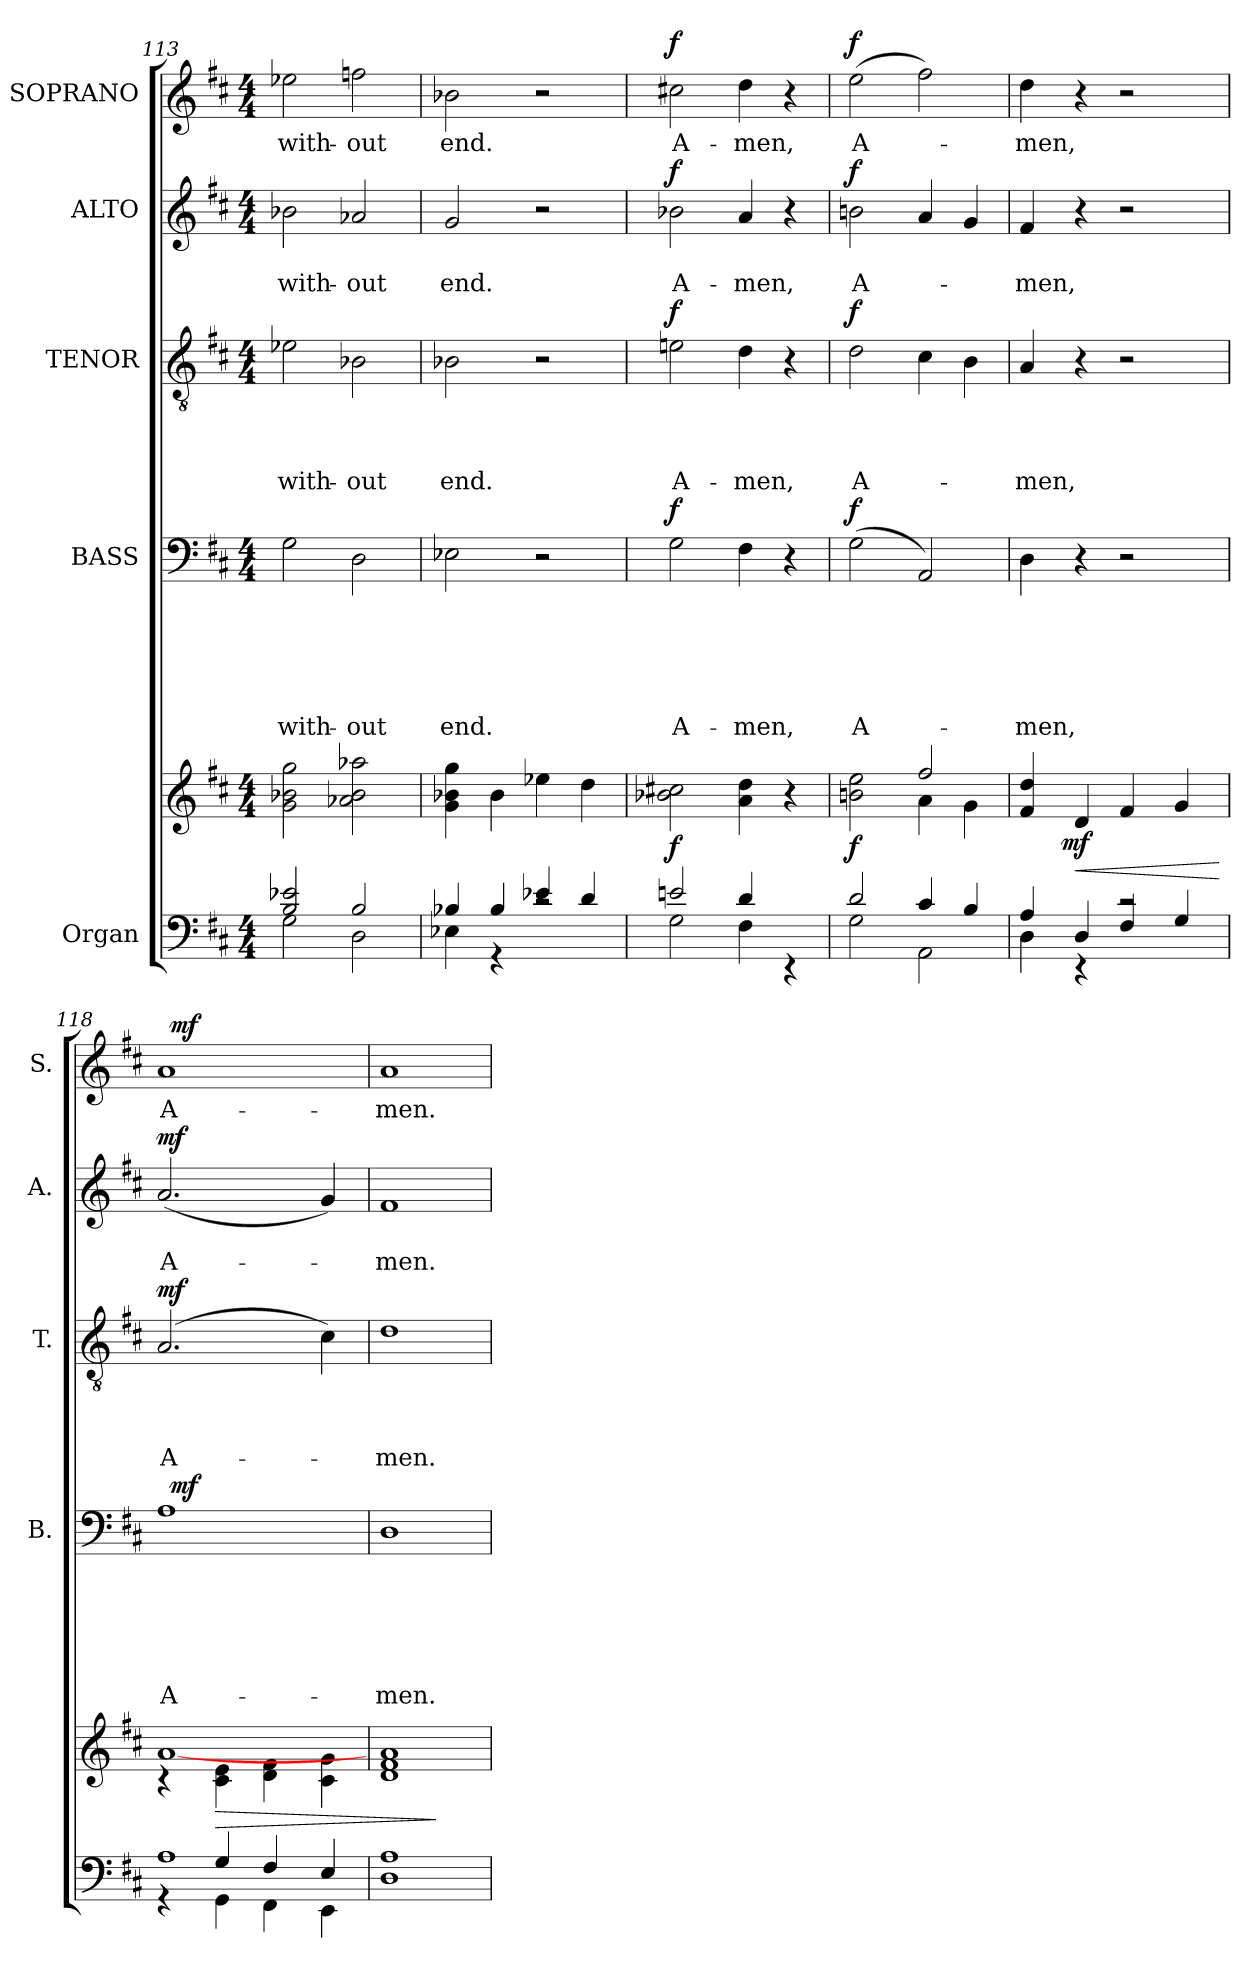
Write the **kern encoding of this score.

**kern	**kern	**dynam	**kern	**text	**text	**text	**text	**text	**text	**dynam	**kern	**text	**text	**text	**text	**dynam	**kern	**text	**text	**dynam	**kern	**text	**dynam
*part5	*part5	*part5	*part4	*part4	*part4	*part4	*part4	*part4	*part4	*part4	*part3	*part3	*part3	*part3	*part3	*part3	*part2	*part2	*part2	*part2	*part1	*part1	*part1
*staff6	*staff5	*staff5/6	*staff4	*staff4	*staff4	*staff4	*staff4	*staff4	*staff4	*staff4	*staff3	*staff3	*staff3	*staff3	*staff3	*staff3	*staff2	*staff2	*staff2	*staff2	*staff1	*staff1	*staff1
*I"Organ	*	*	*I"BASS	*	*	*	*	*	*	*	*I"TENOR	*	*	*	*	*	*I"ALTO	*	*	*	*I"SOPRANO	*	*
*	*	*	*I'B.	*	*	*	*	*	*	*	*I'T.	*	*	*	*	*	*I'A.	*	*	*	*I'S.	*	*
*clefF4	*clefG2	*	*clefF4	*	*	*	*	*	*	*	*clefGv2	*	*	*	*	*	*clefG2	*	*	*	*clefG2	*	*
*k[f#c#]	*k[f#c#]	*	*k[f#c#]	*	*	*	*	*	*	*	*k[f#c#]	*	*	*	*	*	*k[f#c#]	*	*	*	*k[f#c#]	*	*
*D:	*D:	*	*D:	*	*	*	*	*	*	*	*D:	*	*	*	*	*	*D:	*	*	*	*D:	*	*
*M4/4	*M4/4	*	*M4/4	*	*	*	*	*	*	*	*M4/4	*	*	*	*	*	*M4/4	*	*	*	*M4/4	*	*
=113	=113	=113	=113	=113	=113	=113	=113	=113	=113	=113	=113	=113	=113	=113	=113	=113	=113	=113	=113	=113	=113	=113	=113
*^	*	*	*	*	*	*	*	*	*	*	*	*	*	*	*	*	*	*	*	*	*	*	*
!	!	!	!	!	!	!	!	!	!	!LO:LY:b	!	!	!	!	!	!LO:LY:b	!	!	!	!LO:LY:b	!	!	!LO:LY:b	!
2B/ 2e-X/	2G\	2g\ 2b-X\ 2gg\	.	2G\	.	.	.	.	.	with-	.	2e-X\	.	.	.	with-	.	2b-X\	.	with-	.	2ee-X\	with-	.
!	!	!	!	!	!	!	!	!	!	!LO:LY:b	!	!	!	!	!	!LO:LY:b	!	!	!	!LO:LY:b	!	!	!LO:LY:b	!
2B/	2D\	2a-X\ 2b-\ 2aa-X\	.	2D\	.	.	.	.	.	-out	.	2B-X\	.	.	.	-out	.	2a-X/	.	-out	.	2ffn\	-out	.
=114	=114	=114	=114	=114	=114	=114	=114	=114	=114	=114	=114	=114	=114	=114	=114	=114	=114	=114	=114	=114	=114	=114	=114	=114
!	!	!	!	!	!	!	!	!	!	!LO:LY:b	!	!	!	!	!	!LO:LY:b	!	!	!	!LO:LY:b	!	!	!LO:LY:b	!
4E-X\	4B-X/	4g\ 4b-X\ 4gg\	.	2E-X\	.	.	.	.	.	end.	.	2B-X\	.	.	.	end.	.	2g/	.	end.	.	2b-X\	end.	.
4rGG	4B-/	4b-\	.	.	.	.	.	.	.	.	.	.	.	.	.	.	.	.	.	.	.	.	.	.
2rc	4e-X/	4ee-X\	.	2r	.	.	.	.	.	.	.	2r	.	.	.	.	.	2r	.	.	.	2r	.	.
.	4d/	4dd\	.	.	.	.	.	.	.	.	.	.	.	.	.	.	.	.	.	.	.	.	.	.
!!LO:PB:g=z
=115	=115	=115	=115	=115	=115	=115	=115	=115	=115	=115	=115	=115	=115	=115	=115	=115	=115	=115	=115	=115	=115	=115	=115	=115
!	!	!	!LO:DY:b	!	!	!	!	!	!	!LO:LY:b	!LO:DY:a	!	!	!	!	!LO:LY:b	!LO:DY:a	!	!	!LO:LY:b	!LO:DY:a	!	!LO:LY:b	!LO:DY:a
2G\	2en/	2b-X\ 2cc#X\	f	2G\	.	.	.	.	.	A-	f	2en\	.	.	.	A-	f	2b-X\	.	A-	f	2cc#X\	A-	f
!	!	!	!	!	!	!	!	!	!	!LO:LY:b	!	!	!	!	!	!LO:LY:b	!	!	!	!LO:LY:b	!	!	!LO:LY:b	!
4F#\	4d/	4a\ 4dd\	.	4F#\	.	.	.	.	.	-men,	.	4d\	.	.	.	-men,	.	4a/	.	-men,	.	4dd\	-men,	.
4ryy	4rEE	4r	.	4r	.	.	.	.	.	.	.	4r	.	.	.	.	.	4r	.	.	.	4r	.	.
=116	=116	=116	=116	=116	=116	=116	=116	=116	=116	=116	=116	=116	=116	=116	=116	=116	=116	=116	=116	=116	=116	=116	=116	=116
*	*	*^	*	*	*	*	*	*	*	*	*	*	*	*	*	*	*	*	*	*	*	*	*	*
!	!	!	!	!LO:DY:b	!	!	!	!	!	!	!LO:LY:b	!LO:DY:a	!	!	!	!	!LO:LY:b	!LO:DY:a	!	!	!LO:LY:b	!LO:DY:a	!	!LO:LY:b	!LO:DY:a
2d/	2G\	2bn\ 2ee\	2ryy	f	(>2G\	.	.	.	.	.	A-	f	2d\	.	.	.	A-	f	2bn\	.	A-	f	(>2ee\	A-	f
4c#/	2AA\	4a\	2ff#/	.	2AA/)	.	.	.	.	.	.	.	4c#\	.	.	.	.	.	4a/	.	.	.	2ff#\)	.	.
4B/	.	4g\	.	.	.	.	.	.	.	.	.	.	4B\	.	.	.	.	.	4g/	.	.	.	.	.	.
=117	=117	=117	=117	=117	=117	=117	=117	=117	=117	=117	=117	=117	=117	=117	=117	=117	=117	=117	=117	=117	=117	=117	=117	=117	=117
!	!	!	!	!	!	!	!	!	!	!	!LO:LY:b	!	!	!	!	!	!LO:LY:b	!	!	!	!LO:LY:b	!	!	!LO:LY:b	!
4D\	4A/	4f#/ 4dd/	8..ryy	.	4D\	.	.	.	.	.	-men,	.	4A/	.	.	.	-men,	.	4f#/	.	-men,	.	4dd\	-men,	.
!	!	!	!	!LO:DY:b	!	!	!	!	!	!	!	!	!	!	!	!	!	!	!	!	!	!	!	!	!
.	.	.	2ryy	mf	.	.	.	.	.	.	.	.	.	.	.	.	.	.	.	.	.	.	.	.	.
!	!	!	!	!LO:HP:b	!	!	!	!	!	!	!	!	!	!	!	!	!	!	!	!	!	!	!	!	!
4rEE	4D/	4d/	.	<	4r	.	.	.	.	.	.	.	4r	.	.	.	.	.	4r	.	.	.	4r	.	.
2rc	4F#/	4f#/	.	.	2r	.	.	.	.	.	.	.	2r	.	.	.	.	.	2r	.	.	.	2r	.	.
.	.	.	4ryy	.	.	.	.	.	.	.	.	.	.	.	.	.	.	.	.	.	.	.	.	.	.
.	4G/	4g/	.	.	.	.	.	.	.	.	.	.	.	.	.	.	.	.	.	.	.	.	.	.	.
.	.	.	32ryy	.	.	.	.	.	.	.	.	.	.	.	.	.	.	.	.	.	.	.	.	.	.
*v	*v	*	*	*	*	*	*	*	*	*	*	*	*	*	*	*	*	*	*	*	*	*	*	*	*
.	.	.	[	.	.	.	.	.	.	.	.	.	.	.	.	.	.	.	.	.	.	.	.	.
=118	=118	=118	=118	=118	=118	=118	=118	=118	=118	=118	=118	=118	=118	=118	=118	=118	=118	=118	=118	=118	=118	=118	=118	=118
*^	*	*^	*	*	*	*	*	*	*	*	*	*	*	*	*	*	*	*	*	*	*	*	*	*
*	*^	*	*	*	*	*	*	*	*	*	*	*	*	*	*	*	*	*	*	*	*	*	*	*	*	*
!	!	!	!	!	!	!	!	!	!	!	!	!	!LO:LY:b	!	!	!	!	!	!LO:LY:b	!LO:DY:a	!	!	!LO:LY:b	!LO:DY:a	!	!LO:LY:b	!
*	*	*	*	*	*	*	*^	*	*	*	*	*	*	*	*	*	*	*	*	*	*	*	*	*	*^	*	*
1A	4rGG	4ryy	32ryy	[>1a	4rc	.	1A	32ryy	.	.	.	.	.	A-	.	(2.A/	.	.	.	A-	mf	(<2.a/	.	A-	mf	1a	32ryy	A-	.
!	!	!	!	!	!	!	!	!	!	!	!	!	!	!	!LO:DY:a	!	!	!	!	!	!	!	!	!	!	!	!	!	!LO:DY:a
.	.	.	2ryy	.	.	.	.	2ryy	.	.	.	.	.	.	mf	.	.	.	.	.	.	.	.	.	.	.	2ryy	.	mf
!	!	!	!	!	!	!LO:HP:b	!	!	!	!	!	!	!	!	!	!	!	!	!	!	!	!	!	!	!	!	!	!	!
.	4GG\	4G/	.	.	4c#\ 4e\	>	.	.	.	.	.	.	.	.	.	.	.	.	.	.	.	.	.	.	.	.	.	.	.
.	4F#/	4FF#\	.	.	4d\ 4f#\	.	.	.	.	.	.	.	.	.	.	.	.	.	.	.	.	.	.	.	.	.	.	.	.
.	.	.	4...ryy	.	.	.	.	4...ryy	.	.	.	.	.	.	.	.	.	.	.	.	.	.	.	.	.	.	4...ryy	.	.
.	4E/	4EE\	.	.	4c#\ 4g\	.	.	.	.	.	.	.	.	.	.	4c#\)	.	.	.	.	.	4g/)	.	.	.	.	.	.	.
=119	=119	=119	=119	=119	=119	=119	=119	=119	=119	=119	=119	=119	=119	=119	=119	=119	=119	=119	=119	=119	=119	=119	=119	=119	=119	=119	=119	=119	=119
!	!	!	!	!	!	!	!	!	!	!	!	!	!	!LO:LY:b	!	!	!	!	!	!LO:LY:b	!	!	!	!LO:LY:b	!	!	!	!LO:LY:b	!
*v	*v	*v	*	*	*	*	*v	*v	*	*	*	*	*	*	*	*	*	*	*	*	*	*	*	*	*	*v	*v	*	*
*	*v	*v	*v	*	*	*	*	*	*	*	*	*	*	*	*	*	*	*	*	*	*	*	*	*	*
1D 1A	1d 1f# 1a	.	1D	.	.	.	.	.	-men.	.	1d	.	.	.	-men.	.	1f#	.	-men.	.	1a	-men.	.
.	.	]	.	.	.	.	.	.	.	.	.	.	.	.	.	.	.	.	.	.	.	.	.
=!	=!	=!	=!	=!	=!	=!	=!	=!	=!	=!	=!	=!	=!	=!	=!	=!	=!	=!	=!	=!	=!	=!	=!
*-	*-	*-	*-	*-	*-	*-	*-	*-	*-	*-	*-	*-	*-	*-	*-	*-	*-	*-	*-	*-	*-	*-	*-
